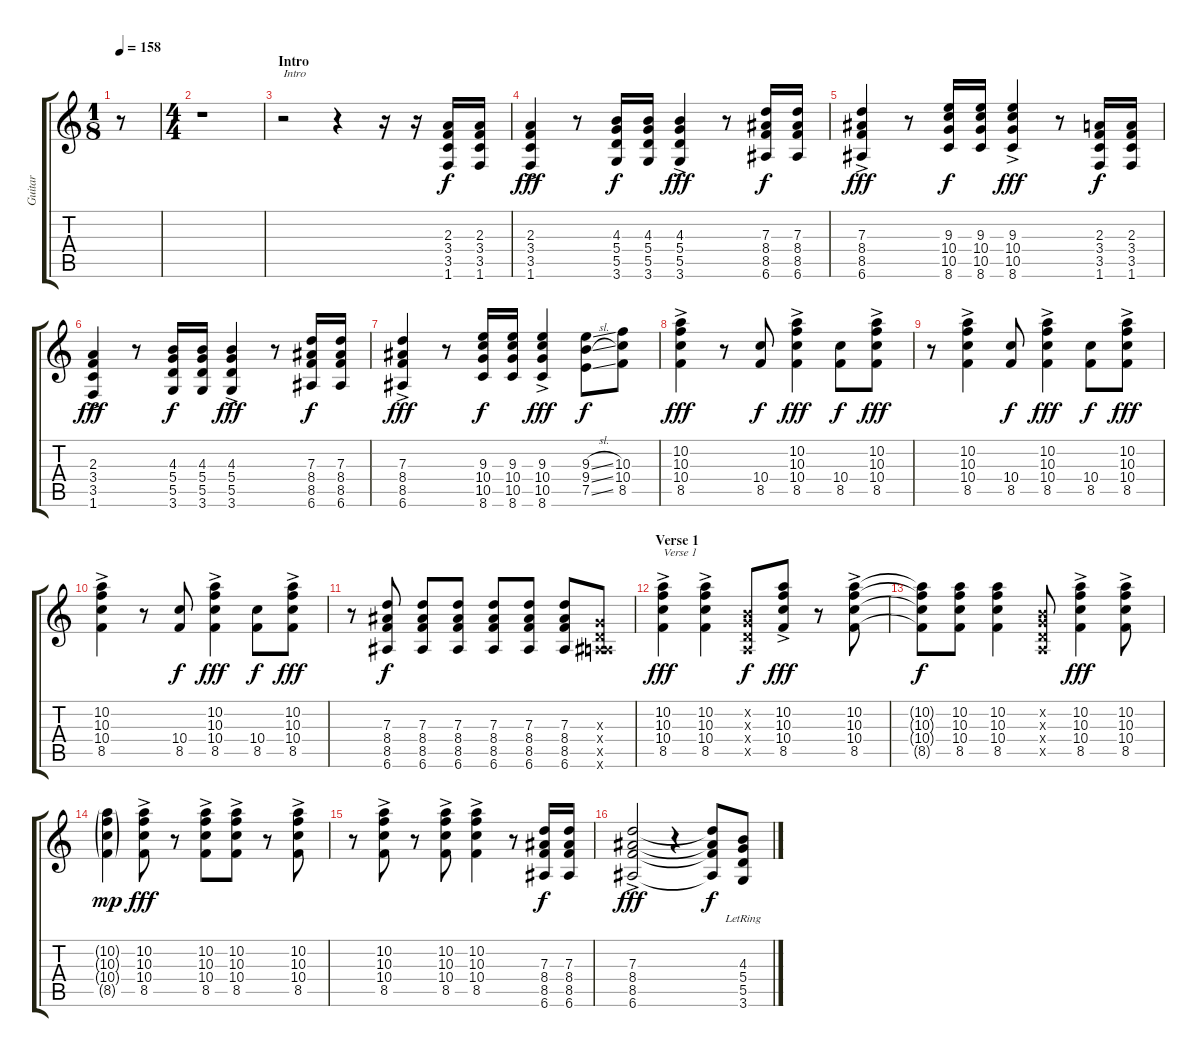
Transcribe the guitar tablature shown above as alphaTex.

\track ("Guitar" "Guitar") {instrument overdrivenguitar}
\staff {score tabs}
\tuning (E4 B3 G3 D3 A2 E2) {hide}
\ts (1 8)
\tempo 158
\clef g2
\ks c
r.8{dy f instrument overdrivenguitar} |
\ts (4 4)
r.1 |
\section ("" "Intro")
r.2{txt "Intro"} r.4 r.16 r.16 (2.3 3.4 3.5 1.6).16 (2.3 3.4 3.5 1.6).16 |
(2.3 3.4 3.5 1.6{ac}).4{dy fff} r.8 (4.3 5.4 5.5 3.6).16{dy f} (4.3 5.4 5.5 3.6).16 (4.3 5.4 5.5 3.6{ac}).4{dy fff} r.8 (7.3 8.4 8.5 6.6).16{dy f} (7.3 8.4 8.5 6.6).16 |
(7.3 8.4 8.5 6.6{ac}).4{dy fff} r.8 (9.3 10.4 10.5 8.6).16{dy f} (9.3 10.4 10.5 8.6).16 (9.3 10.4 10.5 8.6{ac}).4{dy fff} r.8 (2.3 3.4 3.5 1.6).16{dy f} (2.3 3.4 3.5 1.6).16 |
(2.3 3.4 3.5 1.6{ac}).4{dy fff} r.8 (4.3 5.4 5.5 3.6).16{dy f} (4.3 5.4 5.5 3.6).16 (4.3 5.4 5.5 3.6{ac}).4{dy fff} r.8 (7.3 8.4 8.5 6.6).16{dy f} (7.3 8.4 8.5 6.6).16 |
(7.3 8.4 8.5 6.6{ac}).4{dy fff} r.8 (9.3 10.4 10.5 8.6).16{dy f} (9.3 10.4 10.5 8.6).16 (9.3 10.4 10.5 8.6{ac}).4{dy fff} (9.3{sl} 9.4{sl} 7.5{ss}).8{dy f} (10.3 10.4 8.5).8 |
(10.2 10.3 10.4 8.5{ac}).4{dy fff} r.8 (10.4 8.5).8{dy f} (10.2 10.3 10.4 8.5{ac}).4{dy fff} (10.4 8.5).8{dy f} (10.2 10.3 10.4 8.5{ac}).8{dy fff} |
r.8 (10.2 10.3 10.4 8.5{ac}).4 (10.4 8.5).8{dy f} (10.2 10.3 10.4 8.5{ac}).4{dy fff} (10.4 8.5).8{dy f} (10.2 10.3 10.4 8.5{ac}).8{dy fff} |
(10.2 10.3 10.4 8.5{ac}).4 r.8 (10.4 8.5).8{dy f} (10.2 10.3 10.4 8.5{ac}).4{dy fff} (10.4 8.5).8{dy f} (10.2 10.3 10.4 8.5{ac}).8{dy fff} |
r.8 (7.3 8.4 8.5 6.6).8{dy f} (7.3 8.4 8.5 6.6).8 (7.3 8.4 8.5 6.6).8 (7.3 8.4 8.5 6.6).8 (7.3 8.4 8.5 6.6).8 (7.3 8.4 8.5 6.6).8 (0.3{x} 0.4{x} 0.5{x} 6.6{x}).8 |
\section ("" "Verse 1")
(10.2 10.3 10.4 8.5{ac}).4{txt "Verse 1" dy fff} (10.2 10.3 10.4 8.5{ac}).4 (0.2{x} 0.3{x} 0.4{x} 0.5{x}).8{dy f} (10.2 10.3 10.4 8.5{ac}).8{dy fff} r.8 (10.2 10.3 10.4 8.5{ac}).8 |
(10.2{t} 10.3{t} 10.4{t} 8.5{t}).8{dy f} (10.2 10.3 10.4 8.5).8 (10.2 10.3 10.4 8.5).4 (0.2{x} 0.3{x} 0.4{x} 0.5{x}).8 (10.2 10.3 10.4 8.5{ac}).4{dy fff} (10.2 10.3 10.4 8.5{ac}).8 |
(10.2{g} 10.3{g} 10.4{g} 8.5{g}).4{dy mp} (10.2 10.3 10.4 8.5{ac}).8{dy fff} r.8 (10.2 10.3 10.4 8.5{ac}).8 (10.2 10.3 10.4 8.5{ac}).8 r.8 (10.2 10.3 10.4 8.5{ac}).8 |
r.8 (10.2 10.3 10.4 8.5{ac}).8 r.8 (10.2 10.3 10.4 8.5{ac}).8 (10.2 10.3 10.4 8.5{ac}).4 r.8 (7.3 8.4 8.5 6.6).16{dy f} (7.3 8.4 8.5 6.6).16 |
(7.3 8.4 8.5 6.6{ac}).2{dy fff} r.4 (7.3{t} 8.4{t} 8.5{t} 6.6{t}).8{dy f} (4.3{lr} 5.4{lr} 5.5{lr} 3.6).8
